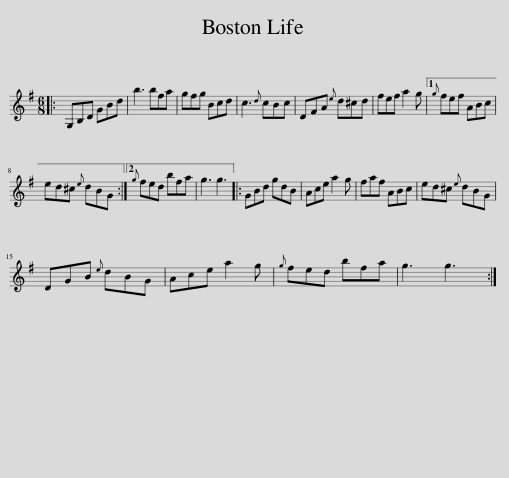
X:1
L:1/8
M:6/8
I:linebreak $
K:G
V:1 treble
V:1
|: G,B,D GBd | b3 bfa | gfg Bcd | c3{d} cBc | DFA{e} d^cd | %5
 fef a2 g |1{g} fef ABc |$ ed^c{e} dBG :|2{g} fed bfa | g3 g3 |: %10
 GBd gdB | Ace a2 g | faf ABc | ed^c{e} dBG |$ DGB{e} dBG | %15
 Ace a2 g |{g} fed bfa | g3 g3 :| %18
